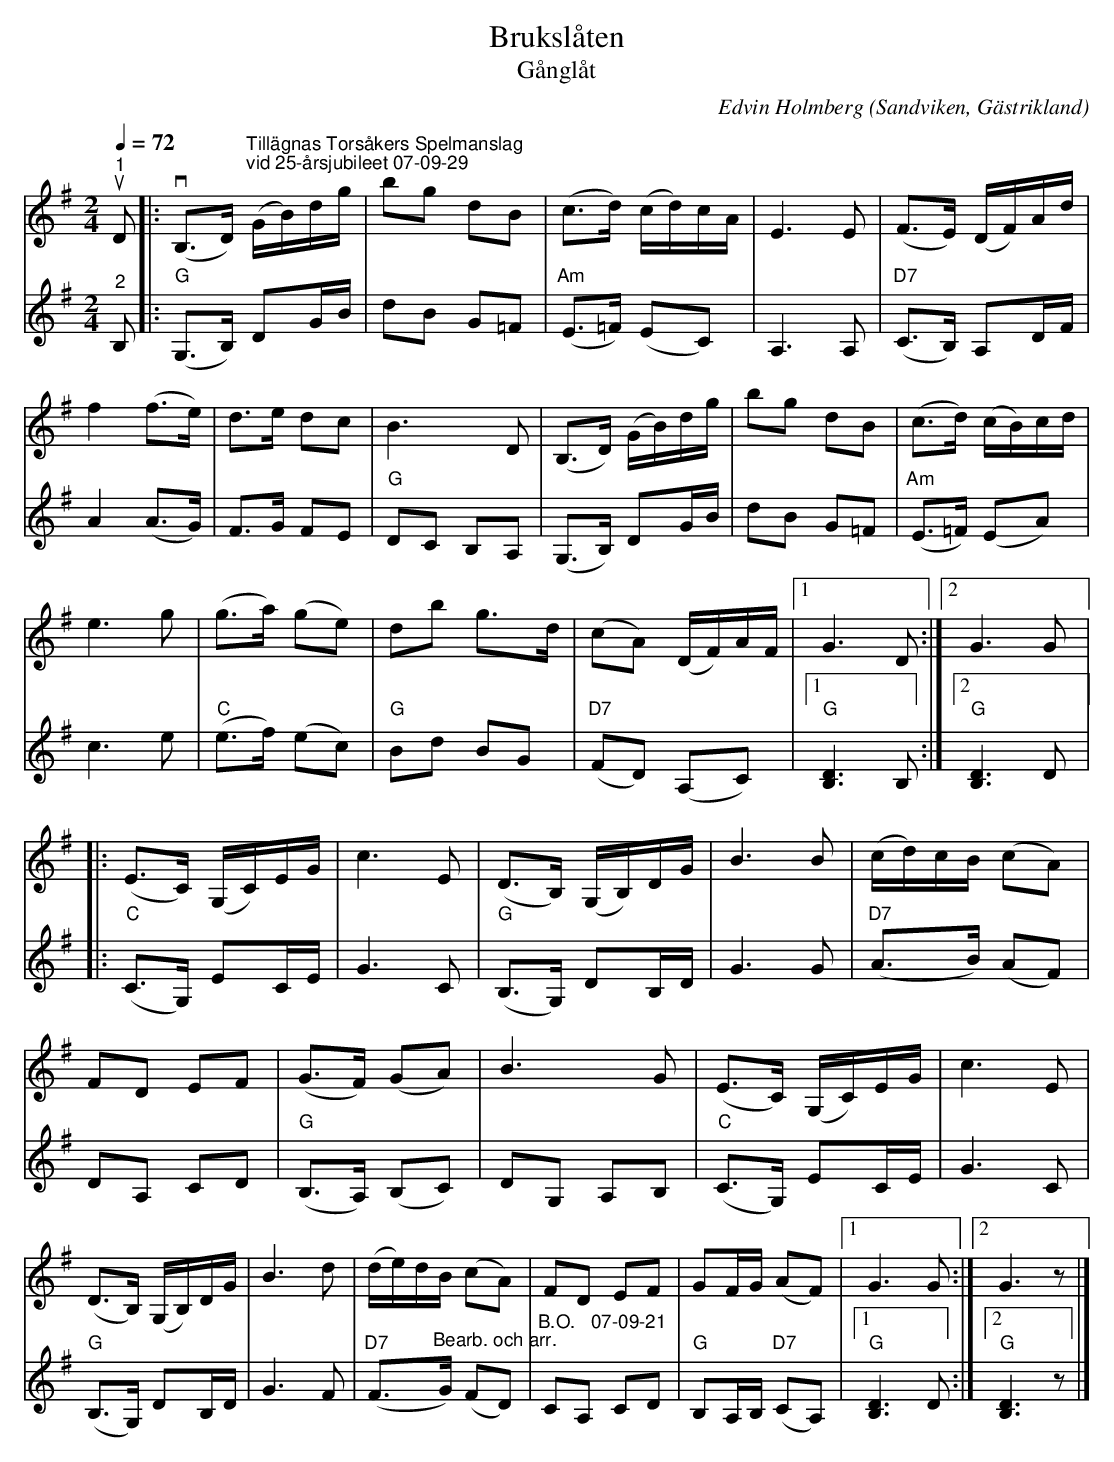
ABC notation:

X:1
T:Brukslåten
T:Gånglåt
O:Sandviken, Gästrikland
C:Edvin Holmberg
L:1/8
Q:1/4=72
M:2/4
K:G
V:1
"^1"u D |: v (B,>D) "^Tillägnas Torsåkers Spelmanslag""^vid 25-årsjubileet 07-09-29"  (G/B/)d/g/ | bg dB | (c>d) (c/d/)c/A/ | E3 E | (F>E) (D/F/)A/d/ | f2 (f>e) |
d>e dc | B3 D | (B,>D) (G/B/)d/g/ | bg dB | (c>d) (c/B/)c/d/ | e3 g |
(g>a) (ge) | db g>d | (cA) (D/F/)A/F/ |1 G3 D :|2 G3 G |:
(E>C) (G,/C/)E/G/ | c3 E | (D>B,) (G,/B,/)D/G/ | B3 B | (c/d/)c/B/ (cA) | FD EF |
(G>F) (GA) | B3 G | (E>C) (G,/C/)E/G/ | c3 E | (D>B,) (G,/B,/)D/G/ | B3 d |
(d/e/)d/B/ (cA) | FD EF | GF/G/ (AF) |1 G3 G :|2 G3 z |]
V:2
"^2" B, |:"G" (G,>B,) DG/B/ | dB G=F |"Am" (E>=F) (EC) | A,3 A, |"D7" (C>B,) A,D/F/ | A2 (A>G) |
F>G FE |"G" DC B,A, | (G,>B,) DG/B/ | dB G=F |"Am" (E>=F) (EA) | c3 e |  "C" (e>f) (ec) |"G" Bd BG |
"D7" (FD) (A,C) |1"G" [B,D]3 B, :|2"G" [B,D]3 D |:"C" (C>G,) EC/E/ | G3 C |
"G" (B,>G,) DB,/D/ | G3 G | "D7" (A>B) (AF) | DA, CD |"G" (B,>A,) (B,C) | DG, A,B, |
"C" (C>G,) EC/E/ | G3 C |"G" (B,>G,) DB,/D/ | G3 F | "D7" (F>"^Bearb. och arr."G) (FD) |"B.O.   07-09-21" CA, CD | "G" B,A,/B,/"D7" (CA,) |1 "G" [B,D]3 D :|2"G" [B,D]3 z |]
